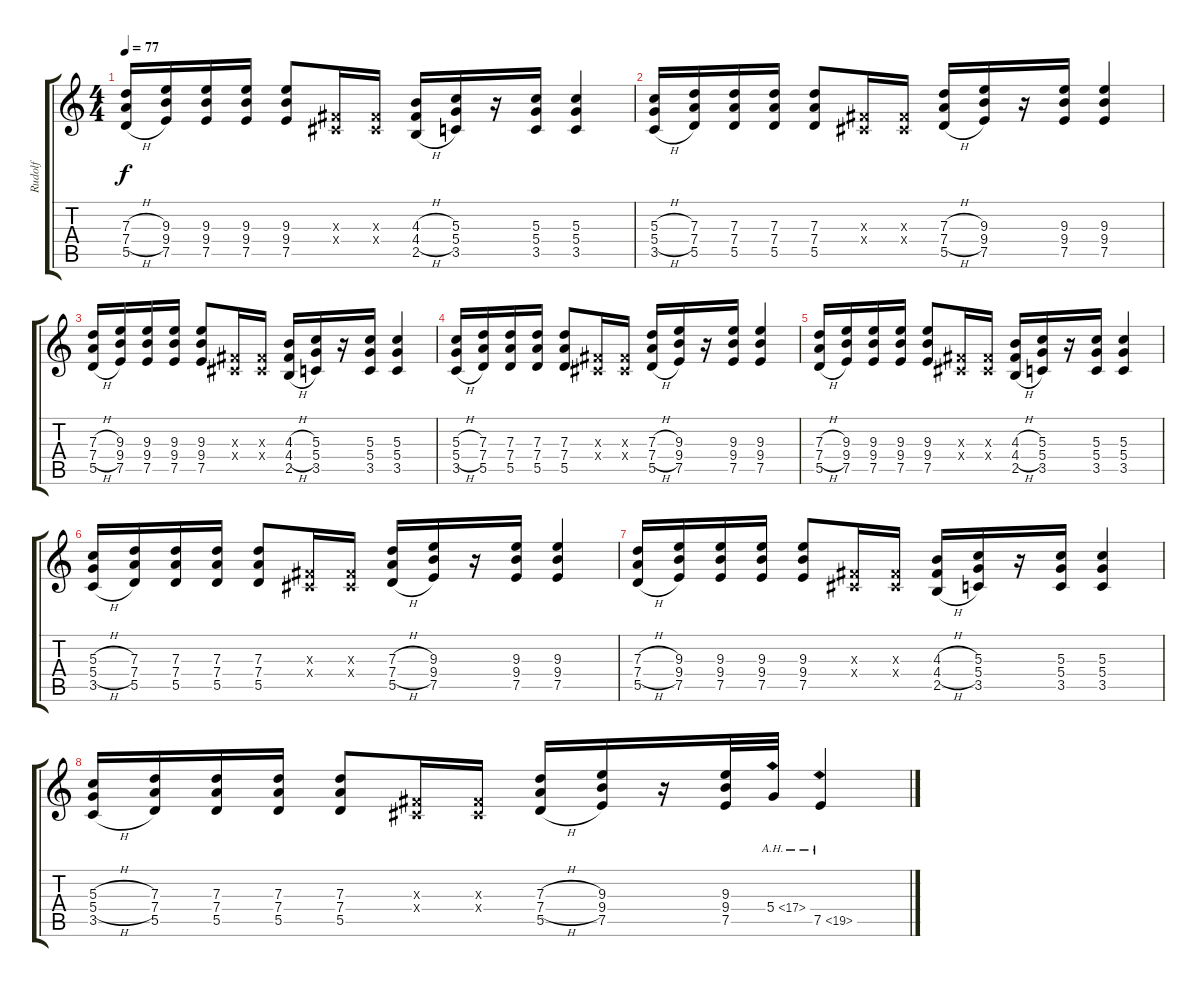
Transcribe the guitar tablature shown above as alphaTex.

\track ("Rudolf" "Rudolf") {instrument distortionguitar}
\staff {score tabs}
\tuning (E4 B3 G3 D3 A2 E2) {hide}
\ts (4 4)
\tempo 77
\clef g2
\ks c
(7.3{h} 7.4{h} 5.5{h}).16{dy f} (9.3 9.4 7.5).16 (9.3 9.4 7.5).16 (9.3 9.4 7.5).16 (9.3 9.4 7.5).8 (-1.3{x} -1.4{x}).16 (-1.3{x} -1.4{x}).16 (4.3{h} 4.4{h} 2.5{h}).16 (5.3 5.4 3.5).16 r.16 (5.3 5.4 3.5).16 (5.3 5.4 3.5).4 |
(5.3{h} 5.4{h} 3.5{h}).16 (7.3 7.4 5.5).16 (7.3 7.4 5.5).16 (7.3 7.4 5.5).16 (7.3 7.4 5.5).8 (-1.3{x} -1.4{x}).16 (-1.3{x} -1.4{x}).16 (7.3{h} 7.4{h} 5.5{h}).16 (9.3 9.4 7.5).16 r.16 (9.3 9.4 7.5).16 (9.3 9.4 7.5).4 |
(7.3{h} 7.4{h} 5.5{h}).16 (9.3 9.4 7.5).16 (9.3 9.4 7.5).16 (9.3 9.4 7.5).16 (9.3 9.4 7.5).8 (-1.3{x} -1.4{x}).16 (-1.3{x} -1.4{x}).16 (4.3{h} 4.4{h} 2.5{h}).16 (5.3 5.4 3.5).16 r.16 (5.3 5.4 3.5).16 (5.3 5.4 3.5).4 |
(5.3{h} 5.4{h} 3.5{h}).16 (7.3 7.4 5.5).16 (7.3 7.4 5.5).16 (7.3 7.4 5.5).16 (7.3 7.4 5.5).8 (-1.3{x} -1.4{x}).16 (-1.3{x} -1.4{x}).16 (7.3{h} 7.4{h} 5.5{h}).16 (9.3 9.4 7.5).16 r.16 (9.3 9.4 7.5).16 (9.3 9.4 7.5).4 |
(7.3{h} 7.4{h} 5.5{h}).16 (9.3 9.4 7.5).16 (9.3 9.4 7.5).16 (9.3 9.4 7.5).16 (9.3 9.4 7.5).8 (-1.3{x} -1.4{x}).16 (-1.3{x} -1.4{x}).16 (4.3{h} 4.4{h} 2.5{h}).16 (5.3 5.4 3.5).16 r.16 (5.3 5.4 3.5).16 (5.3 5.4 3.5).4 |
(5.3{h} 5.4{h} 3.5{h}).16 (7.3 7.4 5.5).16 (7.3 7.4 5.5).16 (7.3 7.4 5.5).16 (7.3 7.4 5.5).8 (-1.3{x} -1.4{x}).16 (-1.3{x} -1.4{x}).16 (7.3{h} 7.4{h} 5.5{h}).16 (9.3 9.4 7.5).16 r.16 (9.3 9.4 7.5).16 (9.3 9.4 7.5).4 |
(7.3{h} 7.4{h} 5.5{h}).16 (9.3 9.4 7.5).16 (9.3 9.4 7.5).16 (9.3 9.4 7.5).16 (9.3 9.4 7.5).8 (-1.3{x} -1.4{x}).16 (-1.3{x} -1.4{x}).16 (4.3{h} 4.4{h} 2.5{h}).16 (5.3 5.4 3.5).16 r.16 (5.3 5.4 3.5).16 (5.3 5.4 3.5).4 |
(5.3{h} 5.4{h} 3.5{h}).16 (7.3 7.4 5.5).16 (7.3 7.4 5.5).16 (7.3 7.4 5.5).16 (7.3 7.4 5.5).8 (-1.3{x} -1.4{x}).16 (-1.3{x} -1.4{x}).16 (7.3{h} 7.4{h} 5.5{h}).16 (9.3 9.4 7.5).16 r.16 (9.3 9.4 7.5).32 5.4{ah 12}.32 7.5{ah 12}.4
